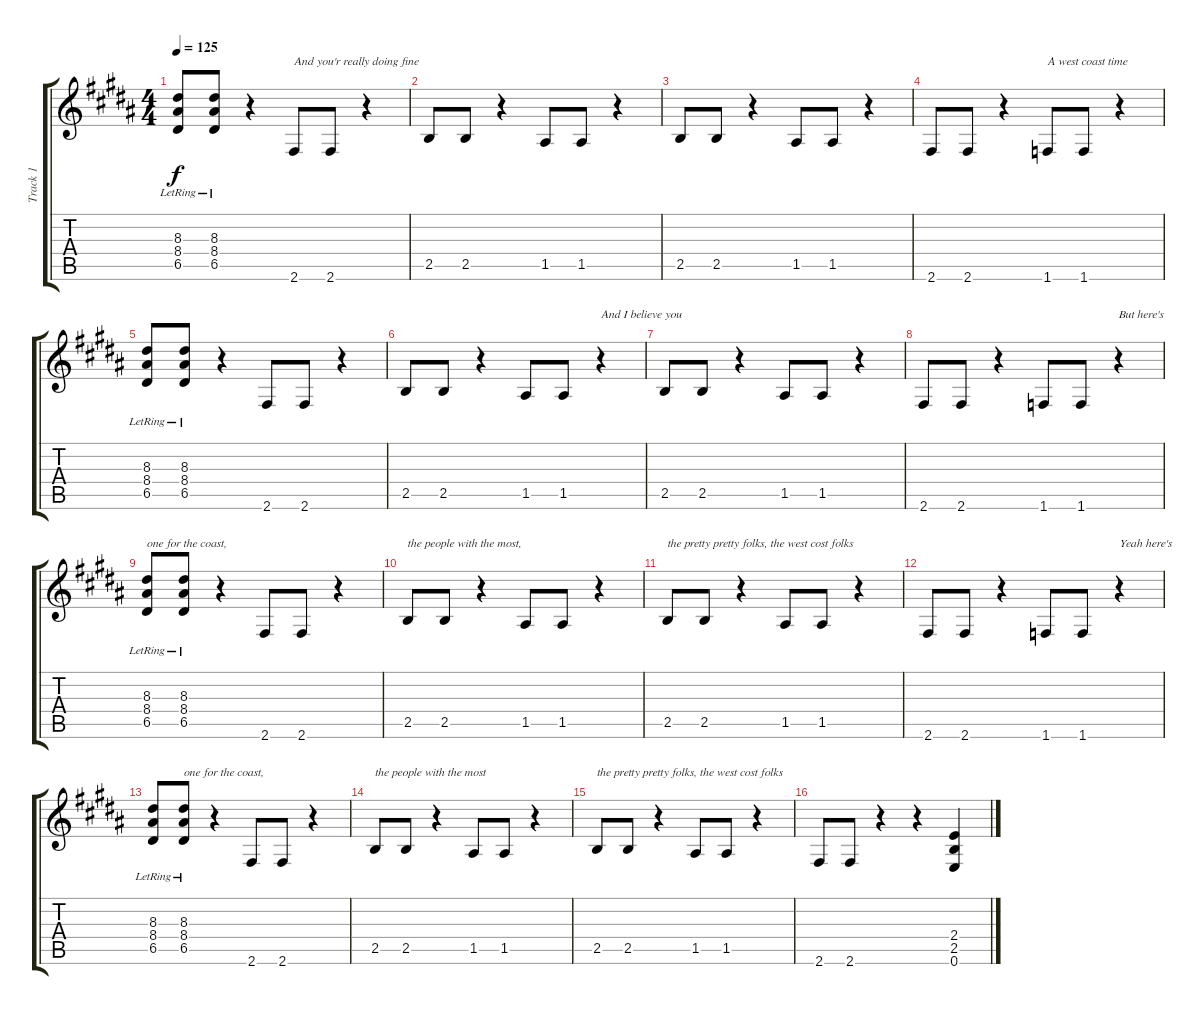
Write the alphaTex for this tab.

\track ("Track 1" "Track 1") {instrument overdrivenguitar}
\staff {score tabs}
\tuning (E4 B3 G3 D3 A2 E2) {hide}
\ts (4 4)
\tempo 125
\clef g2
\ks b
(8.3{lr} 8.4{lr} 6.5{lr}).8{dy f} (8.3{lr} 8.4{lr} 6.5{lr}).8 r.4 2.6.8{txt "And you'r really doing fine" beam merge} 2.6.8 r.4 |
2.5.8 2.5.8 r.4 1.5.8 1.5.8 r.4 |
2.5.8 2.5.8 r.4 1.5.8 1.5.8 r.4 |
2.6.8 2.6.8 r.4 1.6.8{txt "A west coast time"} 1.6.8 r.4 |
(8.3{lr} 8.4{lr} 6.5{lr}).8 (8.3{lr} 8.4{lr} 6.5{lr}).8 r.4 2.6.8{beam merge} 2.6.8 r.4 |
2.5.8 2.5.8 r.4 1.5.8 1.5.8 r.4{txt "And I believe you"} |
2.5.8 2.5.8 r.4 1.5.8 1.5.8 r.4 |
2.6.8 2.6.8 r.4 1.6.8 1.6.8 r.4{txt "But here's"} |
(8.3{lr} 8.4{lr} 6.5{lr}).8{txt "one for the coast, "} (8.3{lr} 8.4{lr} 6.5{lr}).8 r.4 2.6.8{beam merge} 2.6.8 r.4 |
2.5.8{txt "the people with the most,"} 2.5.8 r.4 1.5.8 1.5.8 r.4 |
2.5.8{txt "the pretty pretty folks, the west cost folks"} 2.5.8 r.4 1.5.8 1.5.8 r.4 |
2.6.8 2.6.8 r.4 1.6.8 1.6.8 r.4{txt "Yeah here's"} |
(8.3{lr} 8.4{lr} 6.5{lr}).8 (8.3{lr} 8.4{lr} 6.5{lr}).8{txt "one for the coast, "} r.4 2.6.8{beam merge} 2.6.8 r.4 |
2.5.8{txt "the people with the most"} 2.5.8 r.4 1.5.8 1.5.8 r.4 |
2.5.8{txt "the pretty pretty folks, the west cost folks"} 2.5.8 r.4 1.5.8 1.5.8 r.4 |
2.6.8 2.6.8 r.4 r.4 (2.4 2.5 0.6).4
